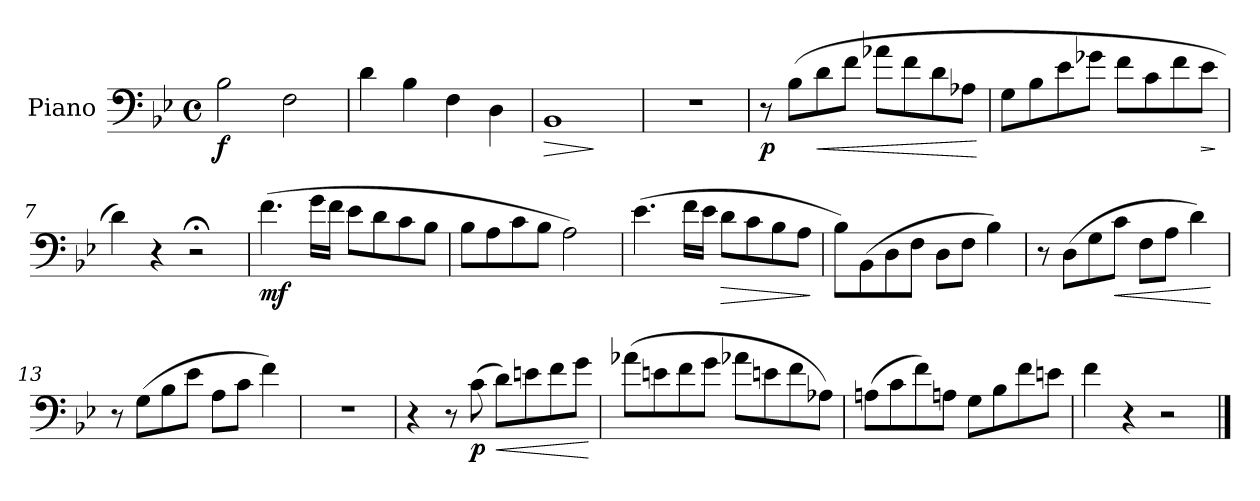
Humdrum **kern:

**kern	**dynam
*part1	*part1
*staff1	*staff1
*I"Piano	*
*I'Pno.	*
*clefF4	*
*k[b-e-]	*
*M4/4	*
*met(c)	*
*MM80	*
=1	=1
!	!LO:DY:b
2B-\	f
2F\	.
=2	=2
4d\	.
4B-\	.
4F\	.
4D\	.
=3	=3
!	!LO:HP:b
1BB-	>
.	]
=4	=4
1r	.
=5	=5
!	!LO:DY:b
8r	p
(8B-\L	.
!	!LO:HP:b
8d\	<
8f\J	.
8a-X\L	.
8f\	.
8d\	.
8A-X\J	.
.	[
=6	=6
8G\L	.
8B-\	.
8e-\	.
8g-X\J	.
8f\L	.
8c\	.
8f\	.
!	!LO:HP:b
8e-\J	>
.	]
=7	=7
4d\)	.
4r	.
2r;<	.
!!LO:LB:g=z
=8	=8
!	!LO:DY:b
(4.f\	mf
16g\LL	.
16f\JJ	.
8e-\L	.
8d\	.
8c\	.
8B-\J	.
=9	=9
8B-\L	.
8A\	.
8c\	.
8B-\J	.
2A\)	.
=10	=10
(4.e-\	.
16f\LL	.
16e-\JJ	.
!	!LO:HP:b
8d\L	>
8c\	.
8B-\	.
8A\J	.
.	]
=11	=11
8B-\L)	.
(8BB-\	.
8D\	.
8F\J	.
8D\L	.
8F\J	.
4B-\)	.
=12	=12
8r	.
(8D\L	.
8G\	.
!	!LO:HP:b
8c\J	<
8F\L	.
8A\J	.
4d\)	.
.	[
!!LO:LB:g=z
=13	=13
8r	.
(8G\L	.
8B-\	.
8e-\J	.
8A\L	.
8c\J	.
4f\)	.
=14	=14
1r	.
=15	=15
4r	.
8r	.
!	!LO:DY:b
(8c\	p
!	!LO:HP:b
8d\L)	<
8en\	.
8f\	.
8g\J	.
.	[
=16	=16
(8a-X\L	.
8en\	.
8f\	.
8g\J	.
8a-X\L	.
8en\	.
8f\	.
8A-X\J)	.
=17	=17
(8An\L	.
8c\	.
8f\)	.
8An\J	.
8G\L	.
8B-\	.
8f\	.
8en\J	.
=18	=18
4f\	.
4r	.
2r	.
==	==
*-	*-
